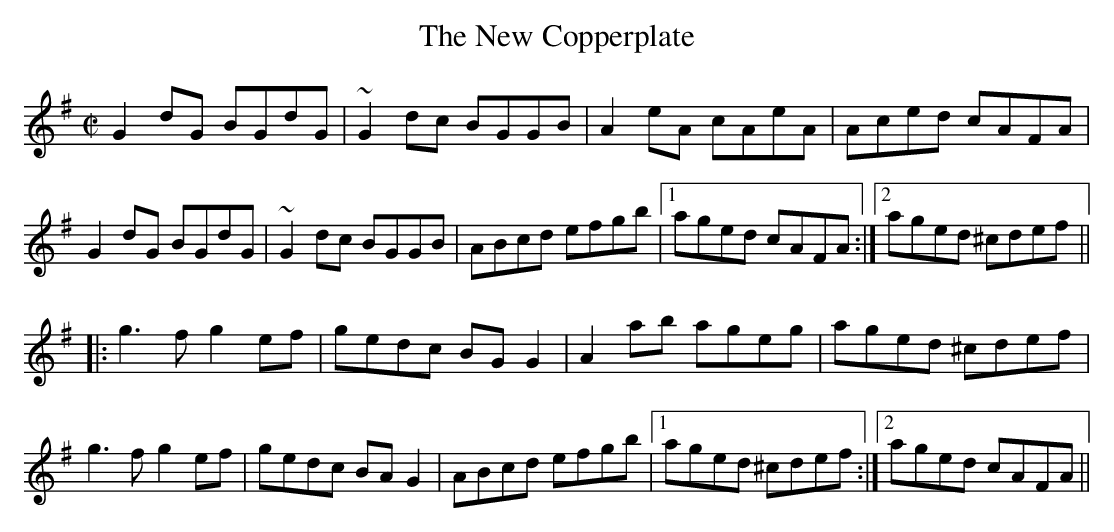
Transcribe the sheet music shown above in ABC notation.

X:1
T:New Copperplate, The
M:C|
K:G
G2dG BGdG|~G2dc BGGB|A2eA cAeA|Aced cAFA|
G2dG BGdG|~G2dc BGGB|ABcd efgb|1 aged cAFA:|2 aged ^cdef||
|:g3f g2ef|gedc BGG2|A2ab ageg|aged ^cdef|
g3f g2ef|gedc BAG2|ABcd efgb|1 aged ^cdef:|2 aged cAFA||
